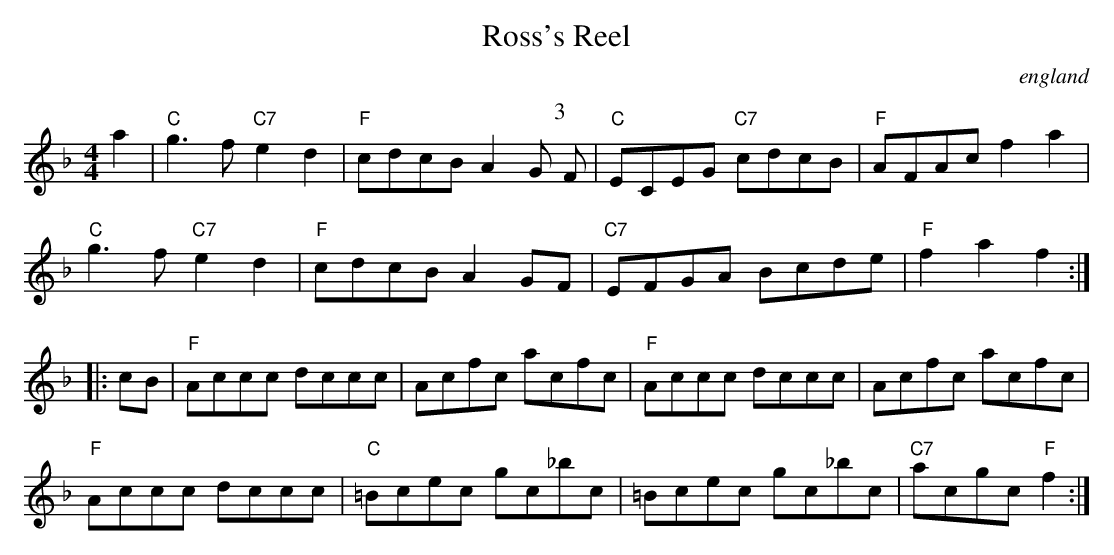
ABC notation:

X:1
T:Ross's Reel
O:england
M:4/4
L:1/4
K:F
a|"C"g3/2f/2 "C7"ed|"F"c/2d/2c/2B/2 AG/2\
P:3
F/2|"C"E/2C/2E/2G/2 "C7"c/2d/2c/2B/2|"F"A/2F/2A/2c/2 fa|
"C"g3/2f/2 "C7"ed|"F"c/2d/2c/2B/2 AG/2F/2|"C7"E/2F/2G/2A/2 B/2c/2d/2e/2|\
"F"fa f::
c/2B/2|"F"A/2c/2c/2c/2 d/2c/2c/2c/2|A/2c/2f/2c/2 a/2c/2f/2c/2|\
"F"A/2c/2c/2c/2 d/2c/2c/2c/2|A/2c/2f/2c/2 a/2c/2f/2c/2|
"F"A/2c/2c/2c/2 d/2c/2c/2c/2|"C"=B/2c/2e/2c/2 g/2c/2_b/2c/2|\
=B/2c/2e/2c/2 g/2c/2_b/2c/2|"C7"a/2c/2g/2c/2 "F"f:|
